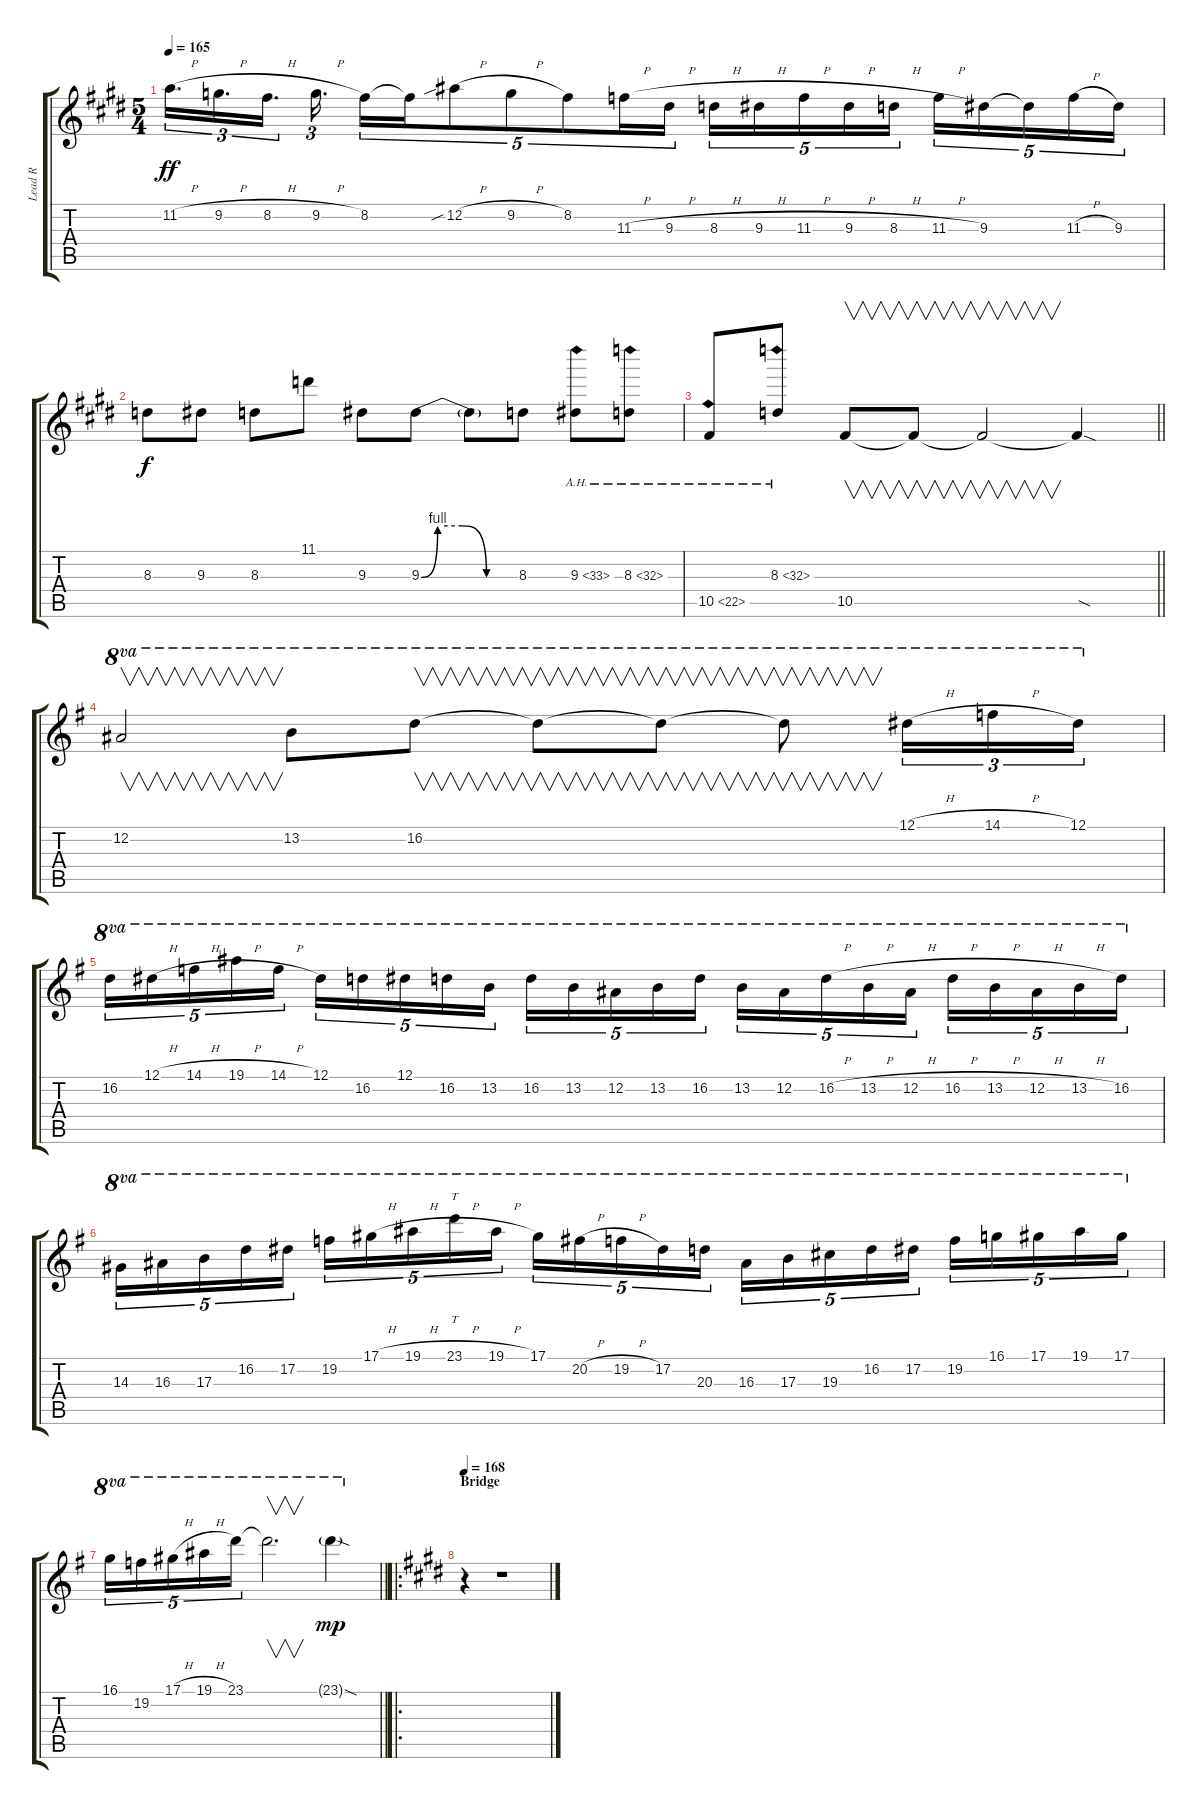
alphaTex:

\track ("Lead R" "Lead R") {instrument distortionguitar}
\staff {score tabs}
\tuning (Eb4 Bb3 Gb3 Db3 Ab2 Eb2) {hide}
\ts (5 4)
\tempo 165
\clef g2
\ks e
11.2{h}.16{d tu (3 2) dy ff} 9.2{h}.16{d tu (3 2)} 8.2{h}.16{d tu (3 2)} 9.2{h}.16{d tu (3 2)} 8.2.16{tu (5 4)} 8.2{t}.16{tu (5 4)} 12.2{sib h}.8{tu (5 4)} 9.2{h}.8{tu (5 4)} 8.2.8{tu (5 4)} 11.3{h}.16{tu (5 4)} 9.3{h}.16{tu (5 4)} 8.3{h}.16{tu (5 4)} 9.3{h}.16{tu (5 4)} 11.3{h}.16{tu (5 4)} 9.3{h}.16{tu (5 4)} 8.3{h}.16{tu (5 4)} 11.3{h}.16{tu (5 4)} 9.3.16{tu (5 4)} 9.3{t}.16{tu (5 4)} 11.3{h}.16{tu (5 4)} 9.3.16{tu (5 4)} |
8.3.8{dy f} 9.3.8 8.3.8 11.1.8 9.3.8 9.3{be (custom 0 0 10 4 25 4 40 0 60 0)}.8 9.3{t}.8 8.3.8 9.3{ah 24}.8 8.3{ah 24}.8 |
\barLineRight lightlight
10.5{ah 12}.8 8.3{ah 24}.8 10.5.8{v} 10.5{t}.8{v} 10.5{t}.2{v} 10.5{sod t}.4 |
\ks g
12.2.2{v ot 8va} 13.2.8{ot 8va} 16.2.8{v ot 8va} 16.2{t}.8{v ot 8va} 16.2{t}.8{v ot 8va} 16.2{t}.8{v ot 8va} 12.1{h}.16{tu (3 2) ot 8va} 14.1{h}.16{tu (3 2) ot 8va} 12.1.16{tu (3 2) ot 8va} |
16.2.16{tu (5 4) ot 8va} 12.1{h}.16{tu (5 4) ot 8va} 14.1{h}.16{tu (5 4) ot 8va} 19.1{h}.16{tu (5 4) ot 8va} 14.1{h}.16{tu (5 4) ot 8va} 12.1.16{tu (5 4) ot 8va} 16.2.16{tu (5 4) ot 8va} 12.1.16{tu (5 4) ot 8va} 16.2.16{tu (5 4) ot 8va} 13.2.16{tu (5 4) ot 8va} 16.2.16{tu (5 4) ot 8va} 13.2.16{tu (5 4) ot 8va} 12.2.16{tu (5 4) ot 8va} 13.2.16{tu (5 4) ot 8va} 16.2.16{tu (5 4) ot 8va} 13.2.16{tu (5 4) ot 8va} 12.2.16{tu (5 4) ot 8va} 16.2{h}.16{tu (5 4) ot 8va} 13.2{h}.16{tu (5 4) ot 8va} 12.2{h}.16{tu (5 4) ot 8va} 16.2{h}.16{tu (5 4) ot 8va} 13.2{h}.16{tu (5 4) ot 8va} 12.2{h}.16{tu (5 4) ot 8va} 13.2{h}.16{tu (5 4) ot 8va} 16.2.16{tu (5 4) ot 8va} |
14.3.16{tu (5 4) ot 8va} 16.3.16{tu (5 4) ot 8va} 17.3.16{tu (5 4) ot 8va} 16.2.16{tu (5 4) ot 8va} 17.2.16{tu (5 4) ot 8va} 19.2.16{tu (5 4) ot 8va} 17.1{h}.16{tu (5 4) ot 8va} 19.1{h}.16{tu (5 4) ot 8va} 23.1{h}.16{tt tu (5 4) ot 8va} 19.1{h}.16{tu (5 4) ot 8va} 17.1.16{tu (5 4) ot 8va} 20.2{h}.16{tu (5 4) ot 8va} 19.2{h}.16{tu (5 4) ot 8va} 17.2.16{tu (5 4) ot 8va} 20.3.16{tu (5 4) ot 8va} 16.3.16{tu (5 4) ot 8va} 17.3.16{tu (5 4) ot 8va} 19.3.16{tu (5 4) ot 8va} 16.2.16{tu (5 4) ot 8va} 17.2.16{tu (5 4) ot 8va} 19.2.16{tu (5 4) ot 8va} 16.1.16{tu (5 4) ot 8va} 17.1.16{tu (5 4) ot 8va} 19.1.16{tu (5 4) ot 8va} 17.1.16{tu (5 4) ot 8va} |
\barLineRight lightlight
16.1.16{tu (5 4) ot 8va} 19.2.16{tu (5 4) ot 8va} 17.1{h}.16{tu (5 4) ot 8va} 19.1{h}.16{tu (5 4) ot 8va} 23.1.16{tu (5 4) ot 8va} 23.1{t}.2{v d ot 8va} 23.1{sod g}.4{ot 8va dy mp} |
\ro
\section ("" "Bridge")
\tempo 168
\ks e
r.4 r.1
